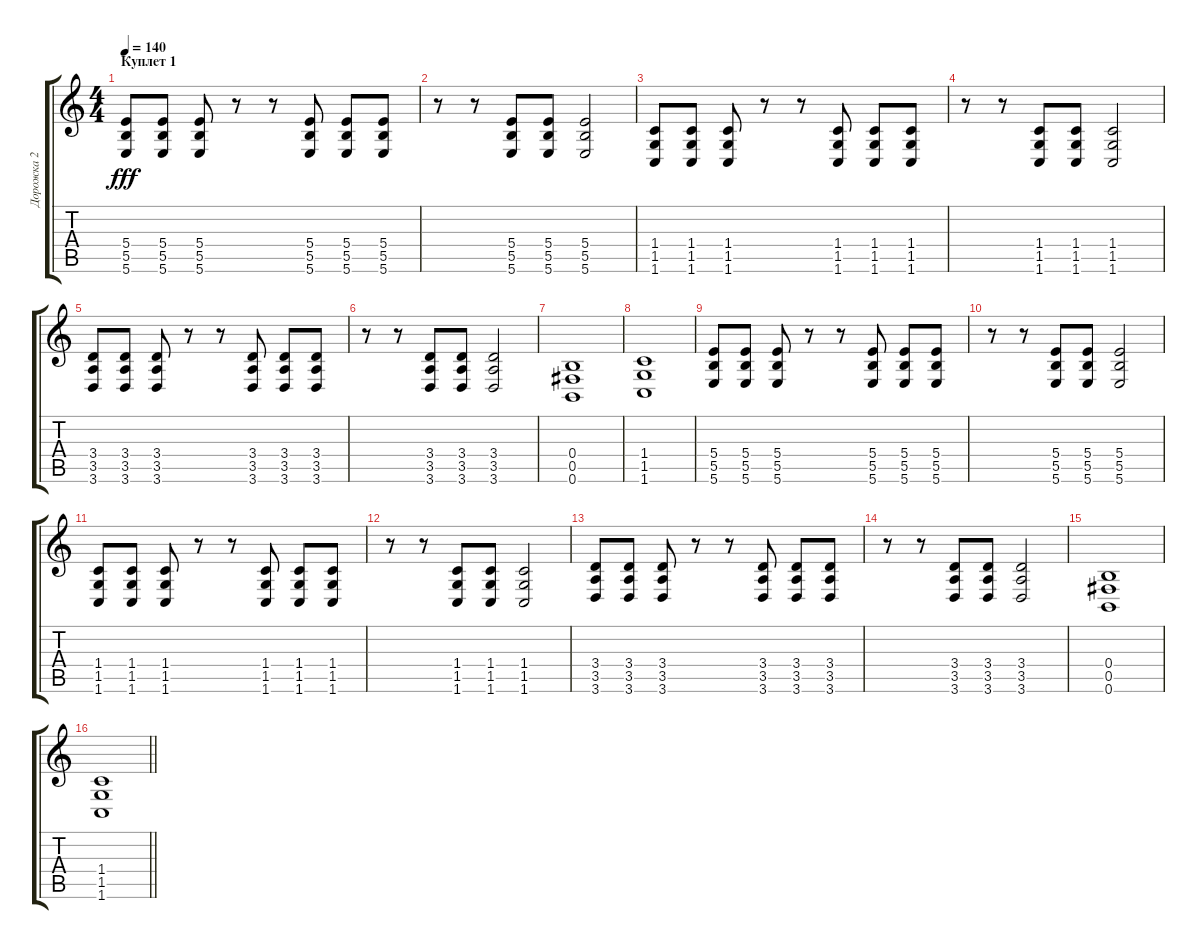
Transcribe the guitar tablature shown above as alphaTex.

\track ("Дорожка 2" "Дорожка 2") {instrument overdrivenguitar}
\staff {score tabs}
\tuning (Db4 Ab3 E3 B2 Gb2 B1) {hide}
\ts (4 4)
\section ("" "Куплет 1")
\tempo 140
\clef g2
\ks c
(5.4 5.5 5.6).8{dy fff} (5.4 5.5 5.6).8 (5.4 5.5 5.6).8 r.8 r.8 (5.4 5.5 5.6).8 (5.4 5.5 5.6).8 (5.4 5.5 5.6).8 |
r.8 r.8 (5.4 5.5 5.6).8 (5.4 5.5 5.6).8 (5.4 5.5 5.6).2 |
(1.4 1.5 1.6).8 (1.4 1.5 1.6).8 (1.4 1.5 1.6).8 r.8 r.8 (1.4 1.5 1.6).8 (1.4 1.5 1.6).8 (1.4 1.5 1.6).8 |
r.8 r.8 (1.4 1.5 1.6).8 (1.4 1.5 1.6).8 (1.4 1.5 1.6).2 |
(3.4 3.5 3.6).8 (3.4 3.5 3.6).8 (3.4 3.5 3.6).8 r.8 r.8 (3.4 3.5 3.6).8 (3.4 3.5 3.6).8 (3.4 3.5 3.6).8 |
r.8 r.8 (3.4 3.5 3.6).8 (3.4 3.5 3.6).8 (3.4 3.5 3.6).2 |
(0.4 0.5 0.6).1 |
(1.4 1.5 1.6).1 |
(5.4 5.5 5.6).8 (5.4 5.5 5.6).8 (5.4 5.5 5.6).8 r.8 r.8 (5.4 5.5 5.6).8 (5.4 5.5 5.6).8 (5.4 5.5 5.6).8 |
r.8 r.8 (5.4 5.5 5.6).8 (5.4 5.5 5.6).8 (5.4 5.5 5.6).2 |
(1.4 1.5 1.6).8 (1.4 1.5 1.6).8 (1.4 1.5 1.6).8 r.8 r.8 (1.4 1.5 1.6).8 (1.4 1.5 1.6).8 (1.4 1.5 1.6).8 |
r.8 r.8 (1.4 1.5 1.6).8 (1.4 1.5 1.6).8 (1.4 1.5 1.6).2 |
(3.4 3.5 3.6).8 (3.4 3.5 3.6).8 (3.4 3.5 3.6).8 r.8 r.8 (3.4 3.5 3.6).8 (3.4 3.5 3.6).8 (3.4 3.5 3.6).8 |
r.8 r.8 (3.4 3.5 3.6).8 (3.4 3.5 3.6).8 (3.4 3.5 3.6).2 |
(0.4 0.5 0.6).1 |
\barLineRight lightlight
(1.4 1.5 1.6).1
